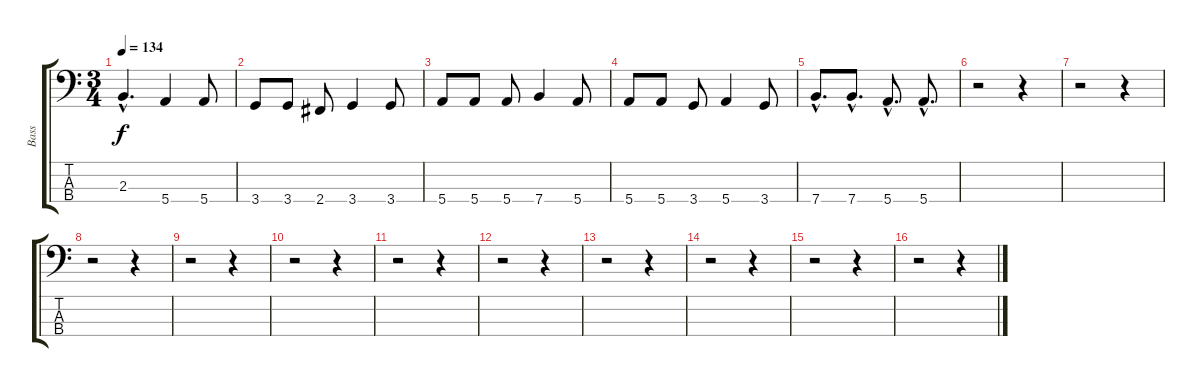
\track ("Bass" "Bass") {instrument electricbasspick}
\staff {score tabs}
\tuning (G2 D2 A1 E1) {hide}
\ts (3 4)
\tempo 134
\clef f4
\ks c
2.3{hac}.4{d dy f} 5.4.4 5.4.8 |
3.4.8 3.4.8 2.4.8 3.4.4 3.4.8 |
5.4.8 5.4.8 5.4.8 7.4.4 5.4.8 |
5.4.8 5.4.8 3.4.8 5.4.4 3.4.8 |
7.4{hac}.8{d} 7.4{hac}.8{d} 5.4{hac}.8{d} 5.4{hac}.8{d} |
r.2 r.4 |
r.2 r.4 |
r.2 r.4 |
r.2 r.4 |
r.2 r.4 |
r.2 r.4 |
r.2 r.4 |
r.2 r.4 |
r.2 r.4 |
r.2 r.4 |
r.2 r.4
